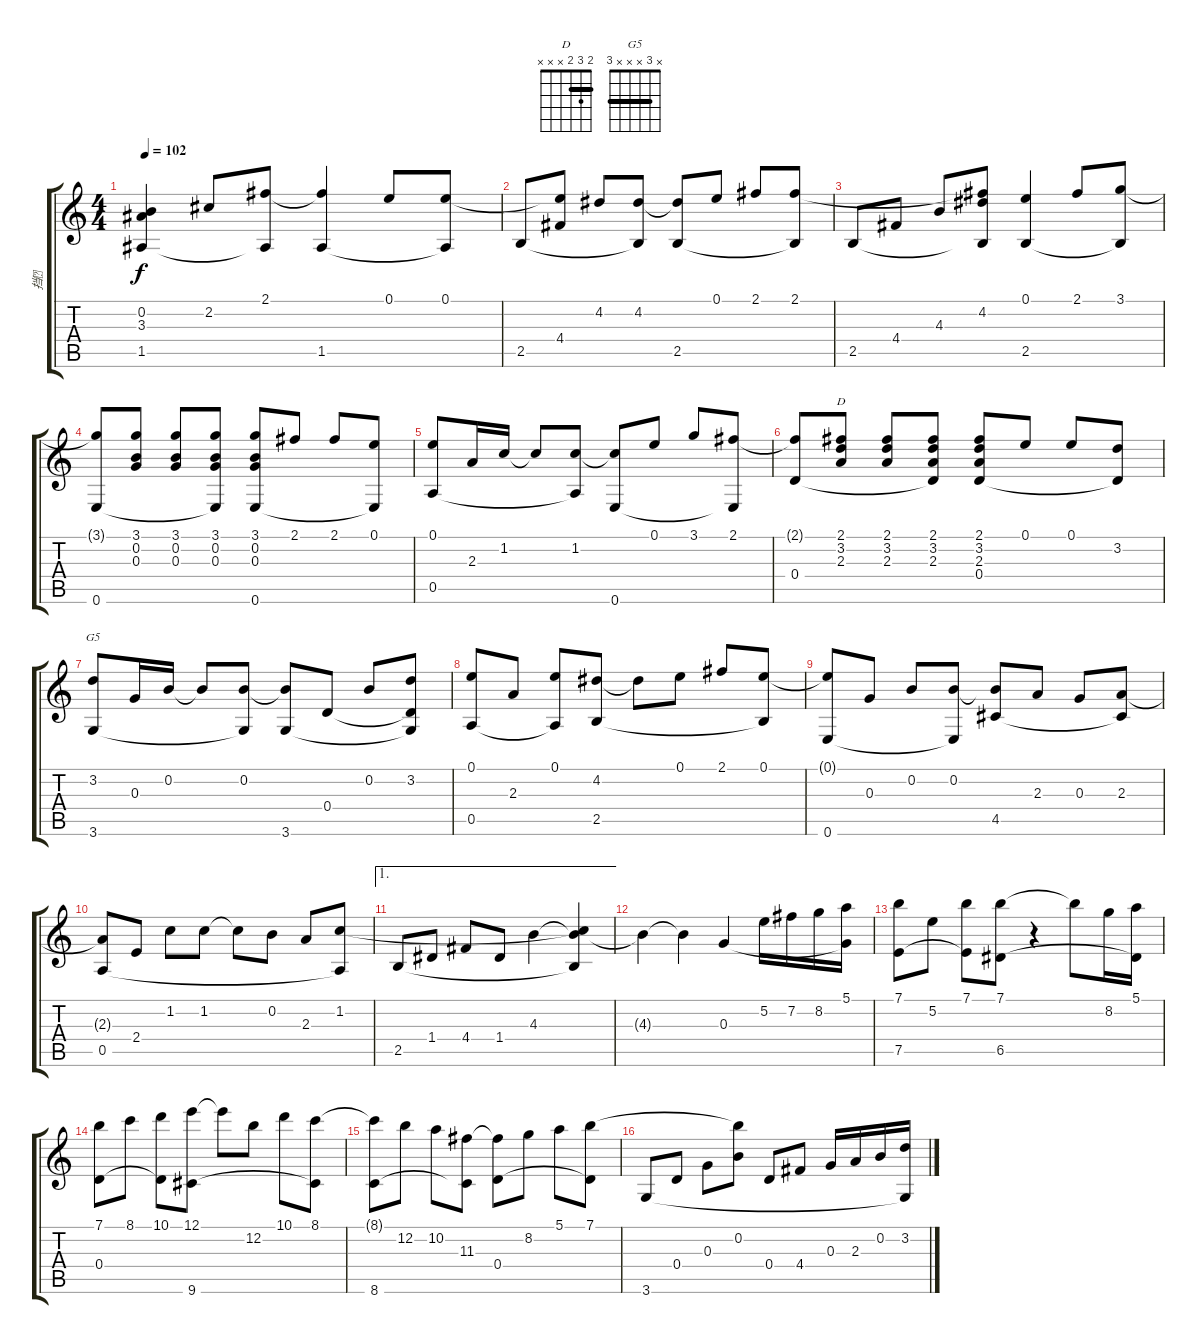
\track ("挡" "挡") {instrument acousticguitarsteel}
\staff {score tabs}
\tuning (E4 B3 G3 D3 A2 E2) {hide}
\chord ("D" 2 3 2 x x x) {barre 2}
\chord ("G5" x 3 x x x 3) {barre 3}
\ts (4 4)
\tempo 102
\clef g2
\ks c
(0.2{t} 3.3 1.5).4{dy f} 2.2.8 (2.1 1.5{t}).8 (2.1{t} 1.5).4 0.1.8 (0.1 1.5{t}).8 |
2.5.8 (0.1{t} 4.4).8 4.2.8 (4.2 2.5{t}).8 (4.2{t} 2.5).8 0.1.8 2.1.8 (2.1 2.5{t}).8 |
2.5.8 4.4.8 4.3.8 (2.1{t} 4.2 2.5{t}).8 (0.1 2.5).4 2.1.8 (3.1 2.5{t}).8 |
(3.1{t} 0.6).8 (3.1 0.2 0.3).8 (3.1 0.2 0.3).8 (3.1 0.2 0.3 0.6{t}).8 (3.1 0.2 0.3 0.6).8 2.1.8 2.1.8 (0.1 0.6{t}).8 |
(0.1 0.5).8 2.3.16 1.2.16 1.2{t}.8 (1.2 0.5{t}).8 (1.2{t} 0.6).8 0.1.8 3.1.8 (2.1 0.6{t}).8 |
(2.1{t} 0.4).8 (2.1 3.2 2.3).8{ch "D"} (2.1 3.2 2.3).8 (2.1 3.2 2.3 0.4{t}).8 (2.1 3.2 2.3 0.4).8 0.1.8 0.1.8 (3.2 0.4{t}).8 |
(3.2 3.6).8{ch "G5"} 0.3.16 0.2.16 0.2{t}.8 (0.2 3.6{t}).8 (0.2{t} 3.6).8 0.4.8 0.2.8 (3.2 0.4{t} 3.6{t}).8 |
(0.1 0.5).8 2.3.8 (0.1 0.5{t}).8 (4.2 2.5).8 4.2{t}.8 0.1.8 2.1.8 (0.1 2.5{t}).8 |
(0.1{t} 0.6).8 0.3.8 0.2.8 (0.2 0.6{t}).8 (0.2{t} 4.5).8 2.3.8 0.3.8 (2.3 4.5{t}).8 |
(2.3{t} 0.5).8 2.4.8 1.2.8 1.2.8 1.2{t}.8 0.2.8 2.3.8 (1.2 0.5{t}).8 |
\ae 1
2.5.8 1.4.8 4.4.8 1.4.8 4.3.4 (1.2{t} 4.3{t} 2.5{t}).4 |
4.3{t}.4 4.3{t}.4 0.3.4 5.2.16 7.2.16 8.2.16 (5.1 0.3{t}).16 |
(7.1 7.5).8 5.2.8 (7.1 7.5{t}).8 (7.1 6.5).8 r.4 7.1{t}.8 8.2.16 (5.1 6.5{t}).16 |
(7.1 0.4).8 8.1.8 (10.1 0.4{t}).8 (12.1 9.6).8 12.1{t}.8 12.2.8 10.1.8 (8.1 9.6{t}).8 |
(8.1{t} 8.6).8 12.2.8 10.2.8 (11.3 8.6{t}).8 (11.3{t} 0.4).8 8.2.8 5.1.8 (7.1 0.4{t}).8 |
3.6.8 0.4.8 0.3.8 (7.1{t} 0.2).8 0.4.8 4.4.8 0.3.16 2.3.16 0.2.16 (3.2 3.6{t}).16
